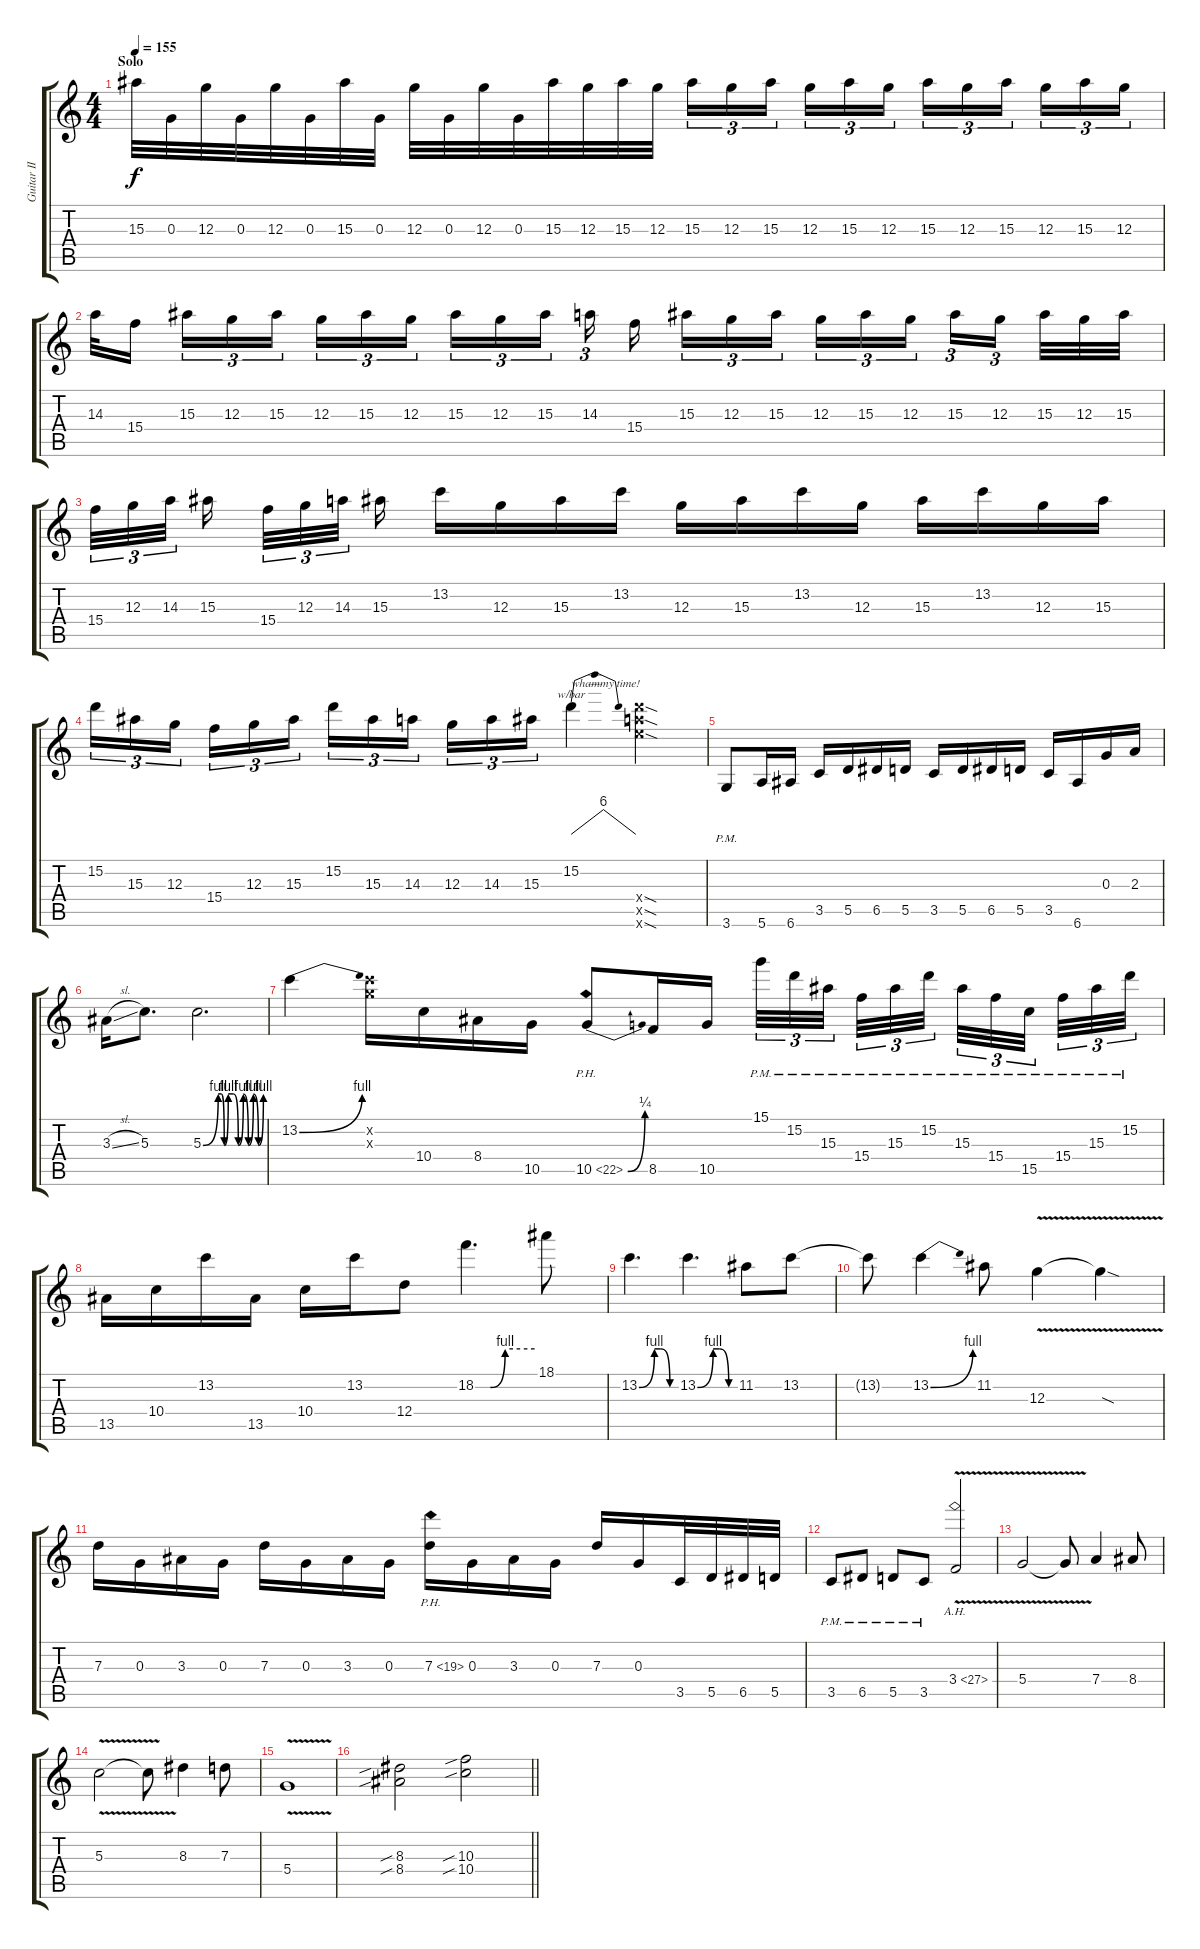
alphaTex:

\track ("Guitar II" "Guitar II") {instrument overdrivenguitar}
\staff {score tabs}
\tuning (E4 B3 G3 D3 A2 E2) {hide}
\ts (4 4)
\section ("" "Solo")
\tempo 155
\clef g2
\ks c
15.3.32{dy f instrument overdrivenguitar} 0.3.32 12.3.32 0.3.32 12.3.32 0.3.32 15.3.32 0.3.32 12.3.32 0.3.32 12.3.32 0.3.32 15.3.32 12.3.32 15.3.32 12.3.32 15.3.16{tu (3 2)} 12.3.16{tu (3 2)} 15.3.16{tu (3 2) beam splitsecondary} 12.3.16{tu (3 2)} 15.3.16{tu (3 2)} 12.3.16{tu (3 2)} 15.3.16{tu (3 2)} 12.3.16{tu (3 2)} 15.3.16{tu (3 2) beam splitsecondary} 12.3.16{tu (3 2)} 15.3.16{tu (3 2)} 12.3.16{tu (3 2)} |
14.3.32 15.4.16{beam splitsecondary} 15.3.16{tu (3 2)} 12.3.16{tu (3 2)} 15.3.16{tu (3 2) beam splitsecondary} 12.3.16{tu (3 2)} 15.3.16{tu (3 2)} 12.3.16{tu (3 2) beam splitsecondary} 15.3.16{tu (3 2)} 12.3.16{tu (3 2)} 15.3.16{tu (3 2) beam splitsecondary} 14.3.16{tu (3 2)} 15.4.16{beam splitsecondary} 15.3.16{tu (3 2)} 12.3.16{tu (3 2)} 15.3.16{tu (3 2) beam splitsecondary} 12.3.16{tu (3 2)} 15.3.16{tu (3 2)} 12.3.16{tu (3 2) beam splitsecondary} 15.3.16{tu (3 2)} 12.3.16{tu (3 2) beam splitsecondary} 15.3.32 12.3.32 15.3.32 |
15.4.32{tu (3 2)} 12.3.32{tu (3 2)} 14.3.32{tu (3 2) beam splitsecondary} 15.3.16{beam splitsecondary} 15.4.32{tu (3 2)} 12.3.32{tu (3 2)} 14.3.32{tu (3 2) beam splitsecondary} 15.3.16 13.2.16 12.3.16 15.3.16 13.2.16 12.3.16 15.3.16 13.2.16 12.3.16 15.3.16 13.2.16 12.3.16 15.3.16 |
15.2.16{tu (3 2)} 15.3.16{tu (3 2)} 12.3.16{tu (3 2) beam splitsecondary} 15.4.16{tu (3 2)} 12.3.16{tu (3 2)} 15.3.16{tu (3 2)} 15.2.16{tu (3 2)} 15.3.16{tu (3 2)} 14.3.16{tu (3 2) beam splitsecondary} 12.3.16{tu (3 2)} 14.3.16{tu (3 2)} 15.3.16{tu (3 2)} 15.2.4{tbe (dip default 0 0 5 24 20 24 60 0) txt "whammy time!"} (24.4{sod x} 24.5{sod x} 24.6{sod x}).4 |
3.6{pm}.8 5.6.16 6.6.16 3.5.16 5.5.16 6.5.16 5.5.16 3.5.16 5.5.16 6.5.16 5.5.16 3.5.16 6.6.16 0.3.16 2.3.16 |
3.3{sl}.16 5.3.8{d} 5.3{be (custom 0 0 15 4 18 4 21 0 25 4 30 4 35 0 40 4 45 0 50 4 55 0 60 4)}.2{d} |
13.2{be (bend 0 0 60 4)}.4 (13.2{x} 12.3{x}).16 10.4.16 8.4.16 10.5.16 10.5{be (bend 0 0 60 1) ph 12}.8 8.5.16 10.5.16 15.1{pm}.32{tu (3 2)} 15.2{pm}.32{tu (3 2)} 15.3{pm}.32{tu (3 2) beam splitsecondary} 15.4{pm}.32{tu (3 2)} 15.3{pm}.32{tu (3 2)} 15.2{pm}.32{tu (3 2) beam splitsecondary} 15.3{pm}.32{tu (3 2)} 15.4{pm}.32{tu (3 2)} 15.5{pm}.32{tu (3 2) beam splitsecondary} 15.4{pm}.32{tu (3 2)} 15.3{pm}.32{tu (3 2)} 15.2{pm}.32{tu (3 2)} |
13.5.16 10.4.16 13.2.16 13.5.16 10.4.16 13.2.16 12.4.8 18.2{be (custom 0 0 15 0 30 4 60 4)}.4{d} 18.1.8 |
13.2{be (custom 0 0 25 4 35 4 50 0 60 0)}.4{d} 13.2{be (custom 0 0 25 4 35 4 50 0 60 0)}.4{d} 11.2.8 13.2.8 |
13.2{t}.8 13.2{be (bend 0 0 60 4)}.4 11.2.8 12.3{v}.4 12.3{sod t}.4 |
7.3.16 0.3.16 3.3.16 0.3.16 7.3.16 0.3.16 3.3.16 0.3.16 7.3{ph 12}.16 0.3.16 3.3.16 0.3.16 7.3.16 0.3.16 3.5.32 5.5.32 6.5.32 5.5.32 |
3.5{pm}.8 6.5{pm}.8 5.5{pm}.8 3.5{pm}.8 3.4{ah 24 v}.2 |
5.4{v}.2 5.4{t}.8 7.4.4 8.4.8 |
5.3{v}.2 5.3{t}.8 8.3.4 7.3.8 |
5.4{v}.1 |
\barLineRight lightlight
(8.3{sib} 8.4{sib}).2 (10.3{sib} 10.4{sib}).2
